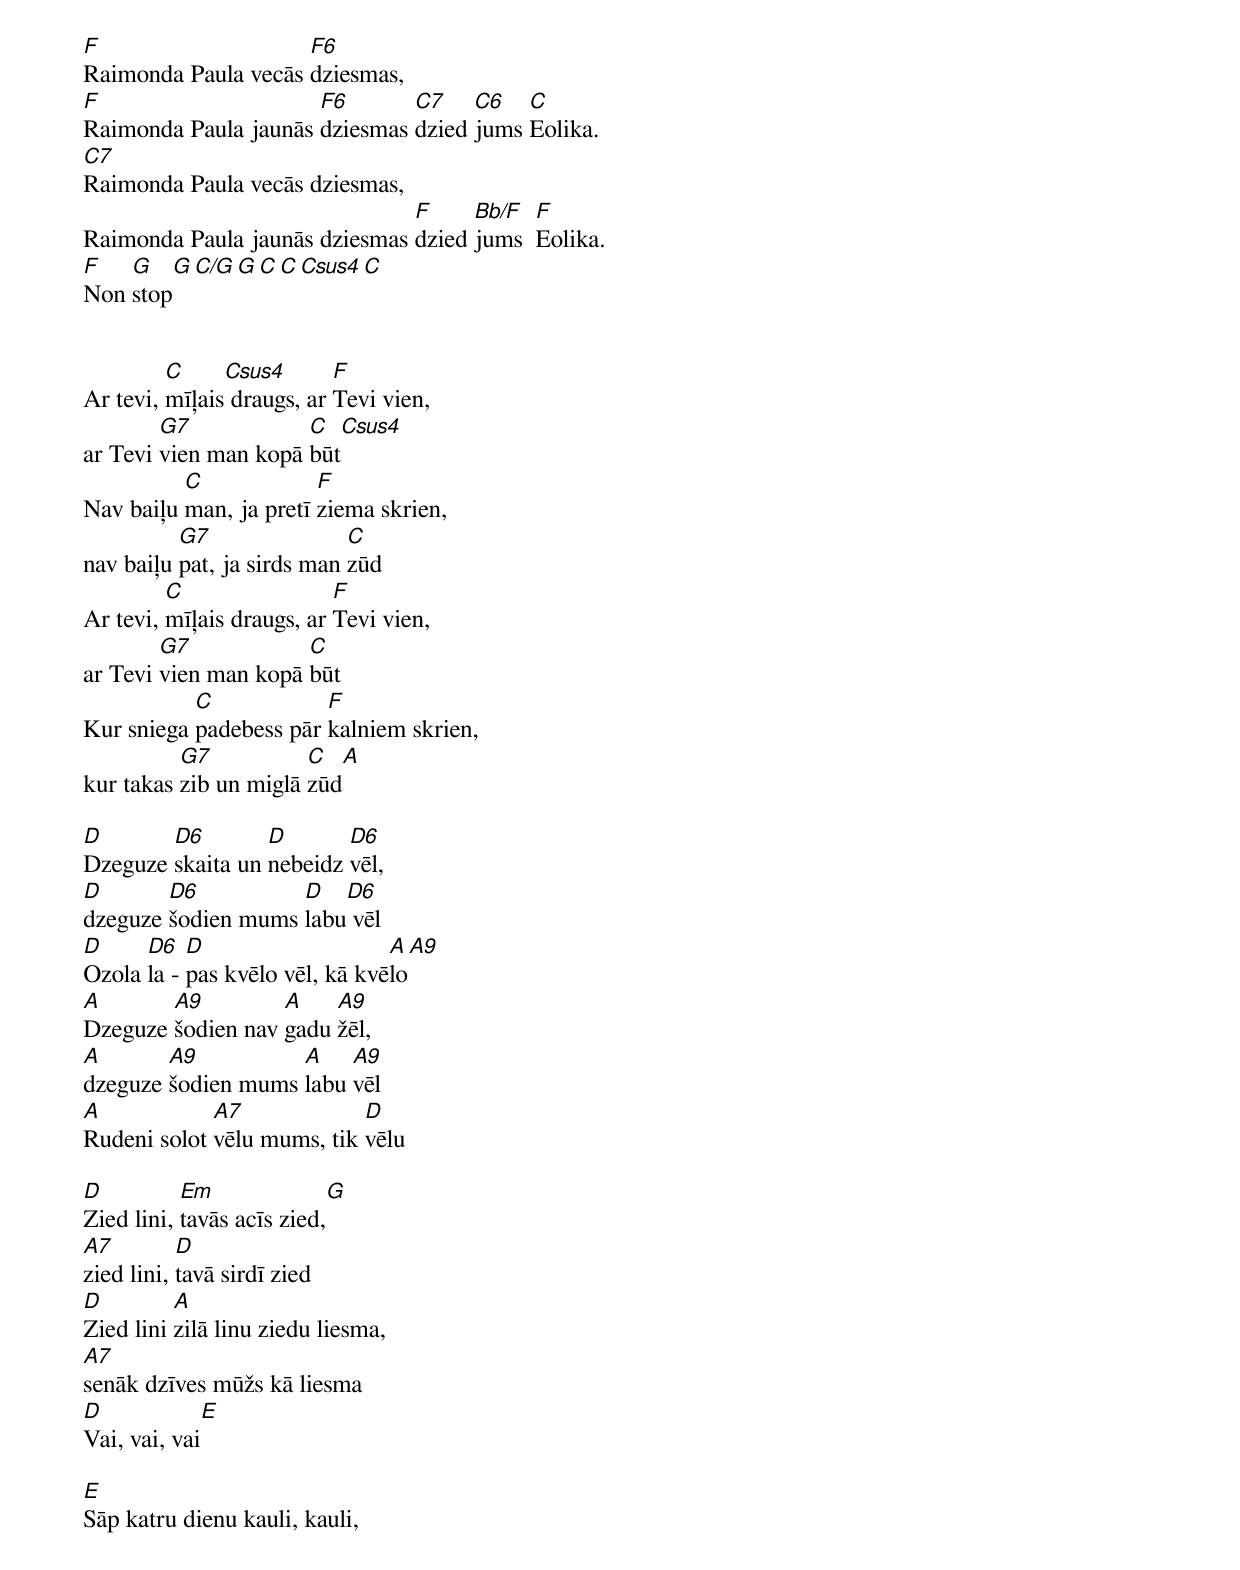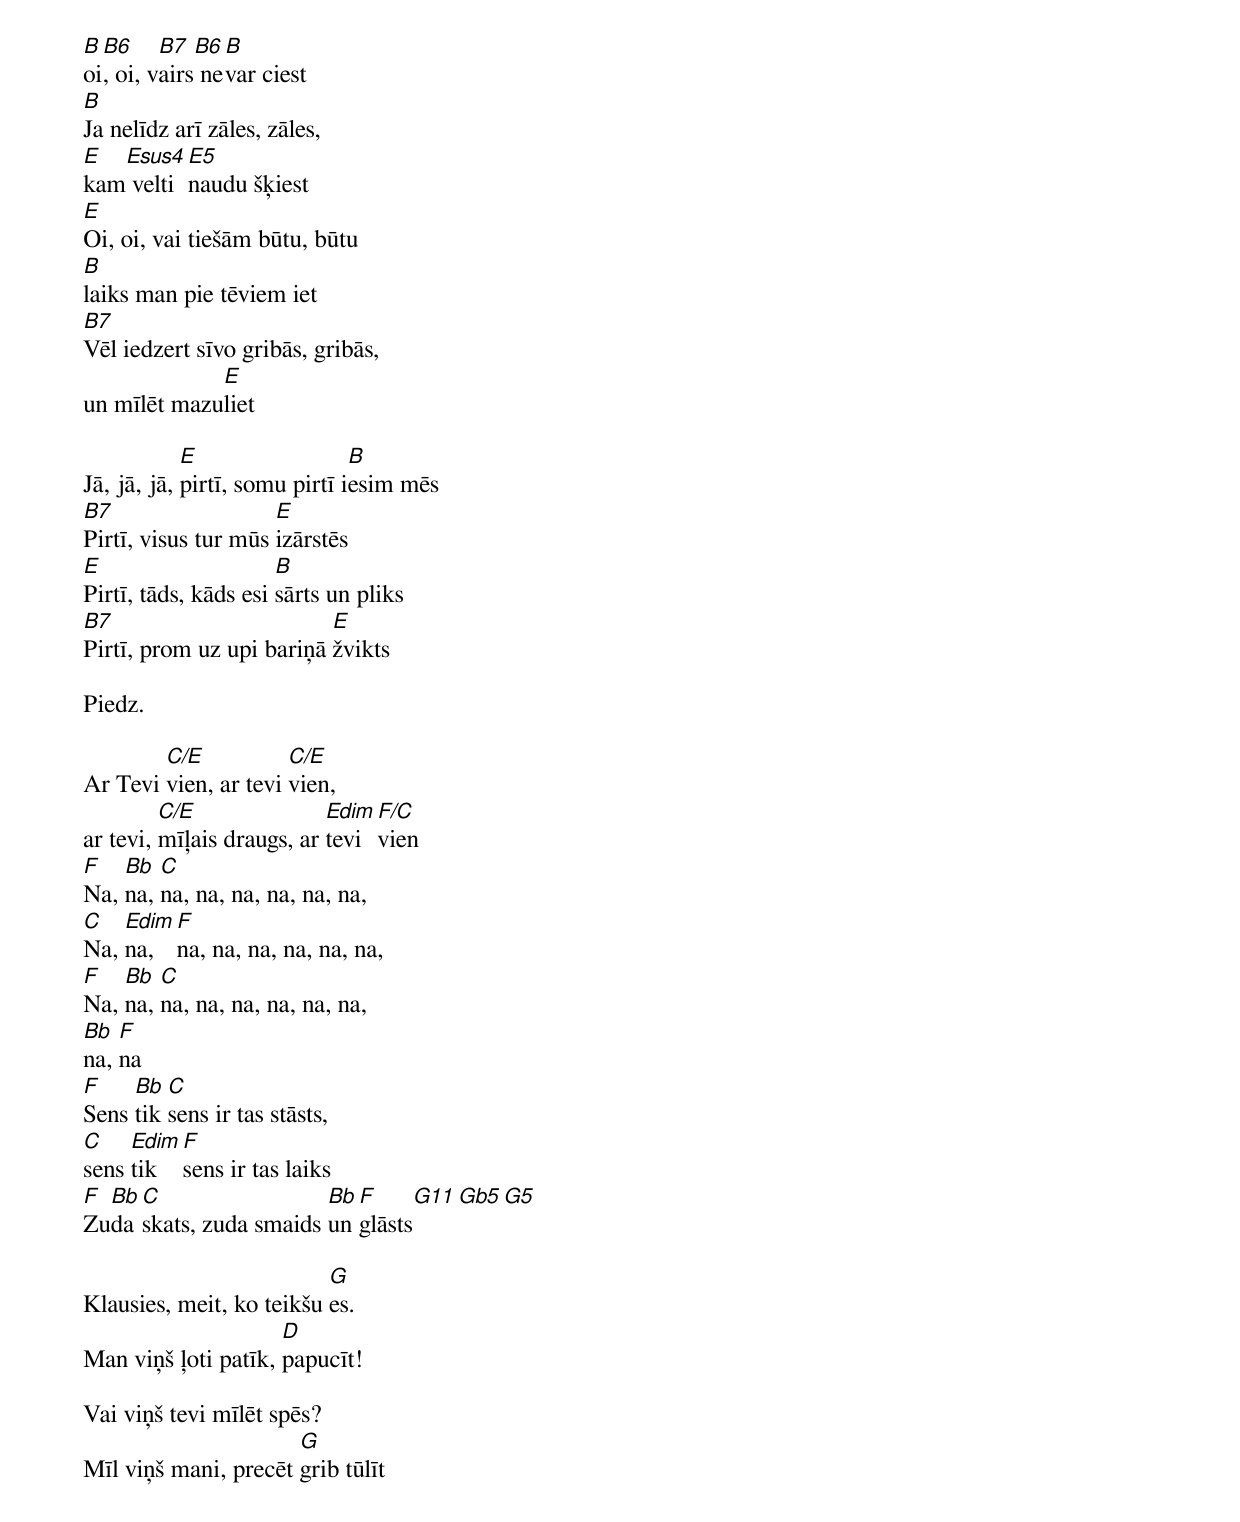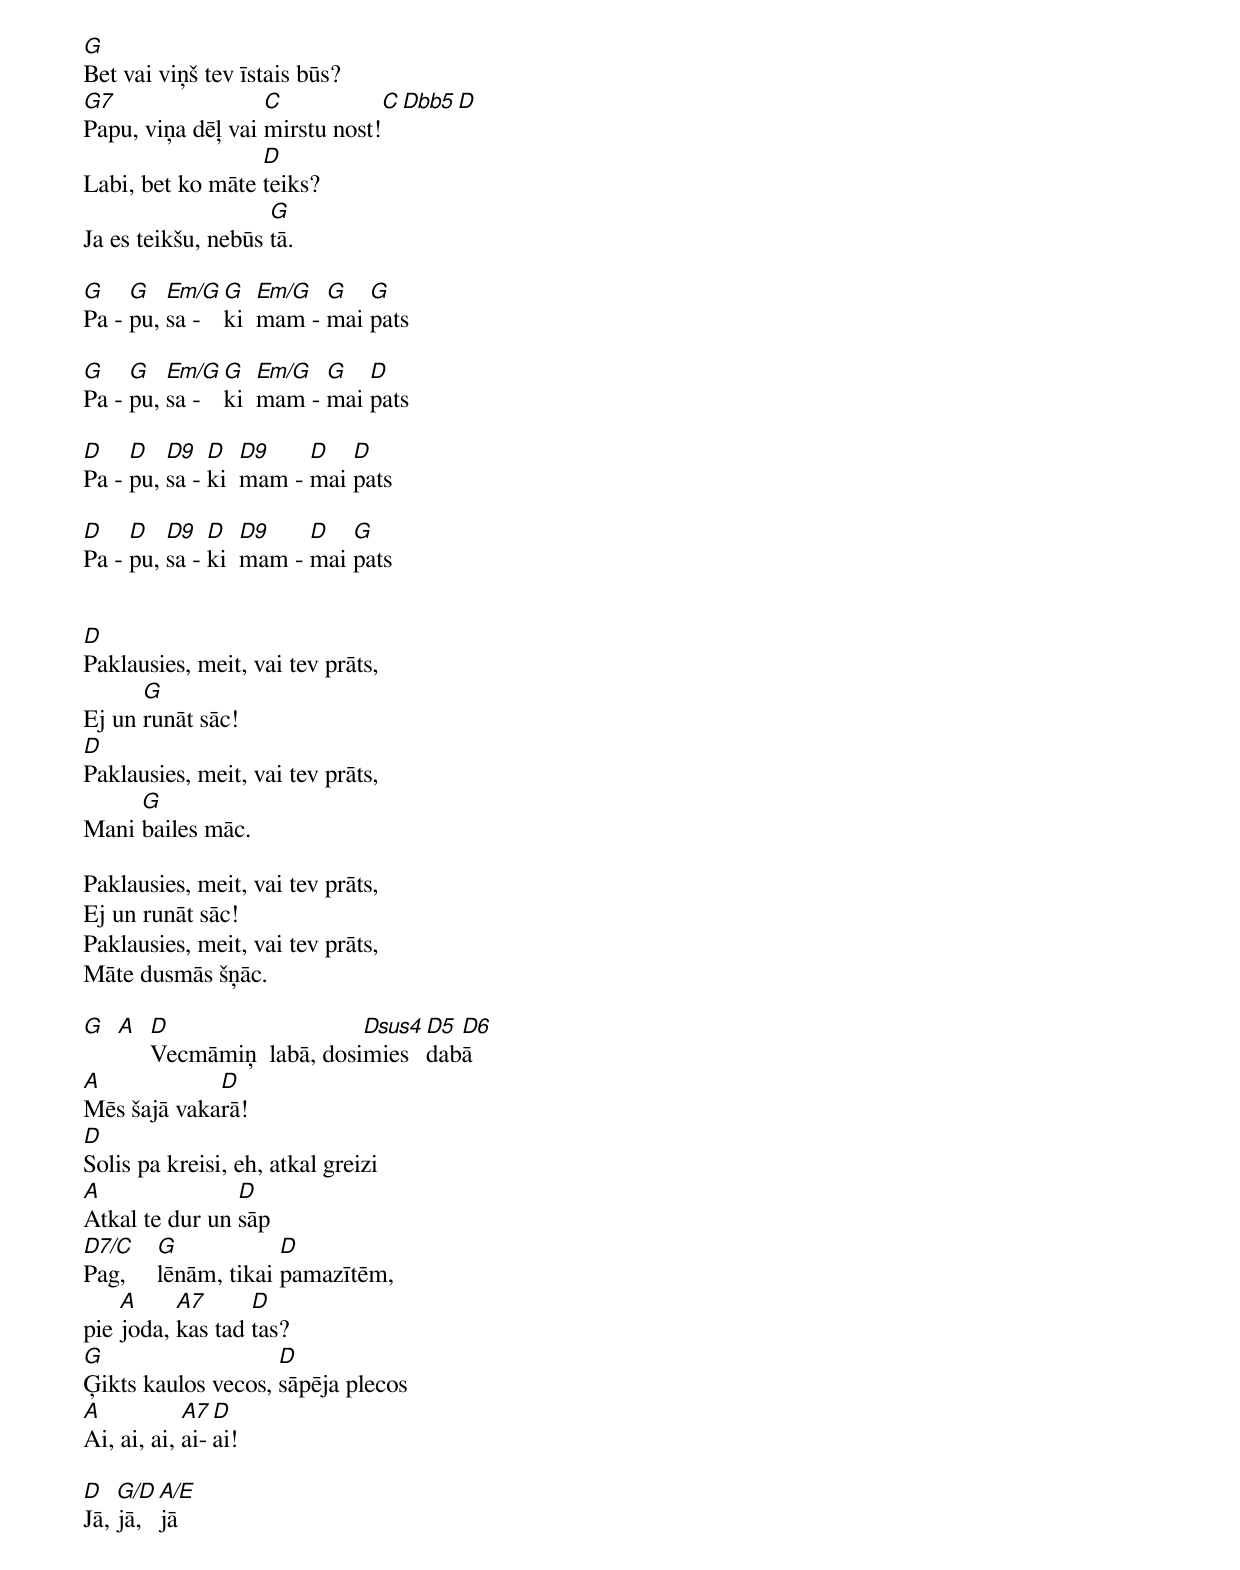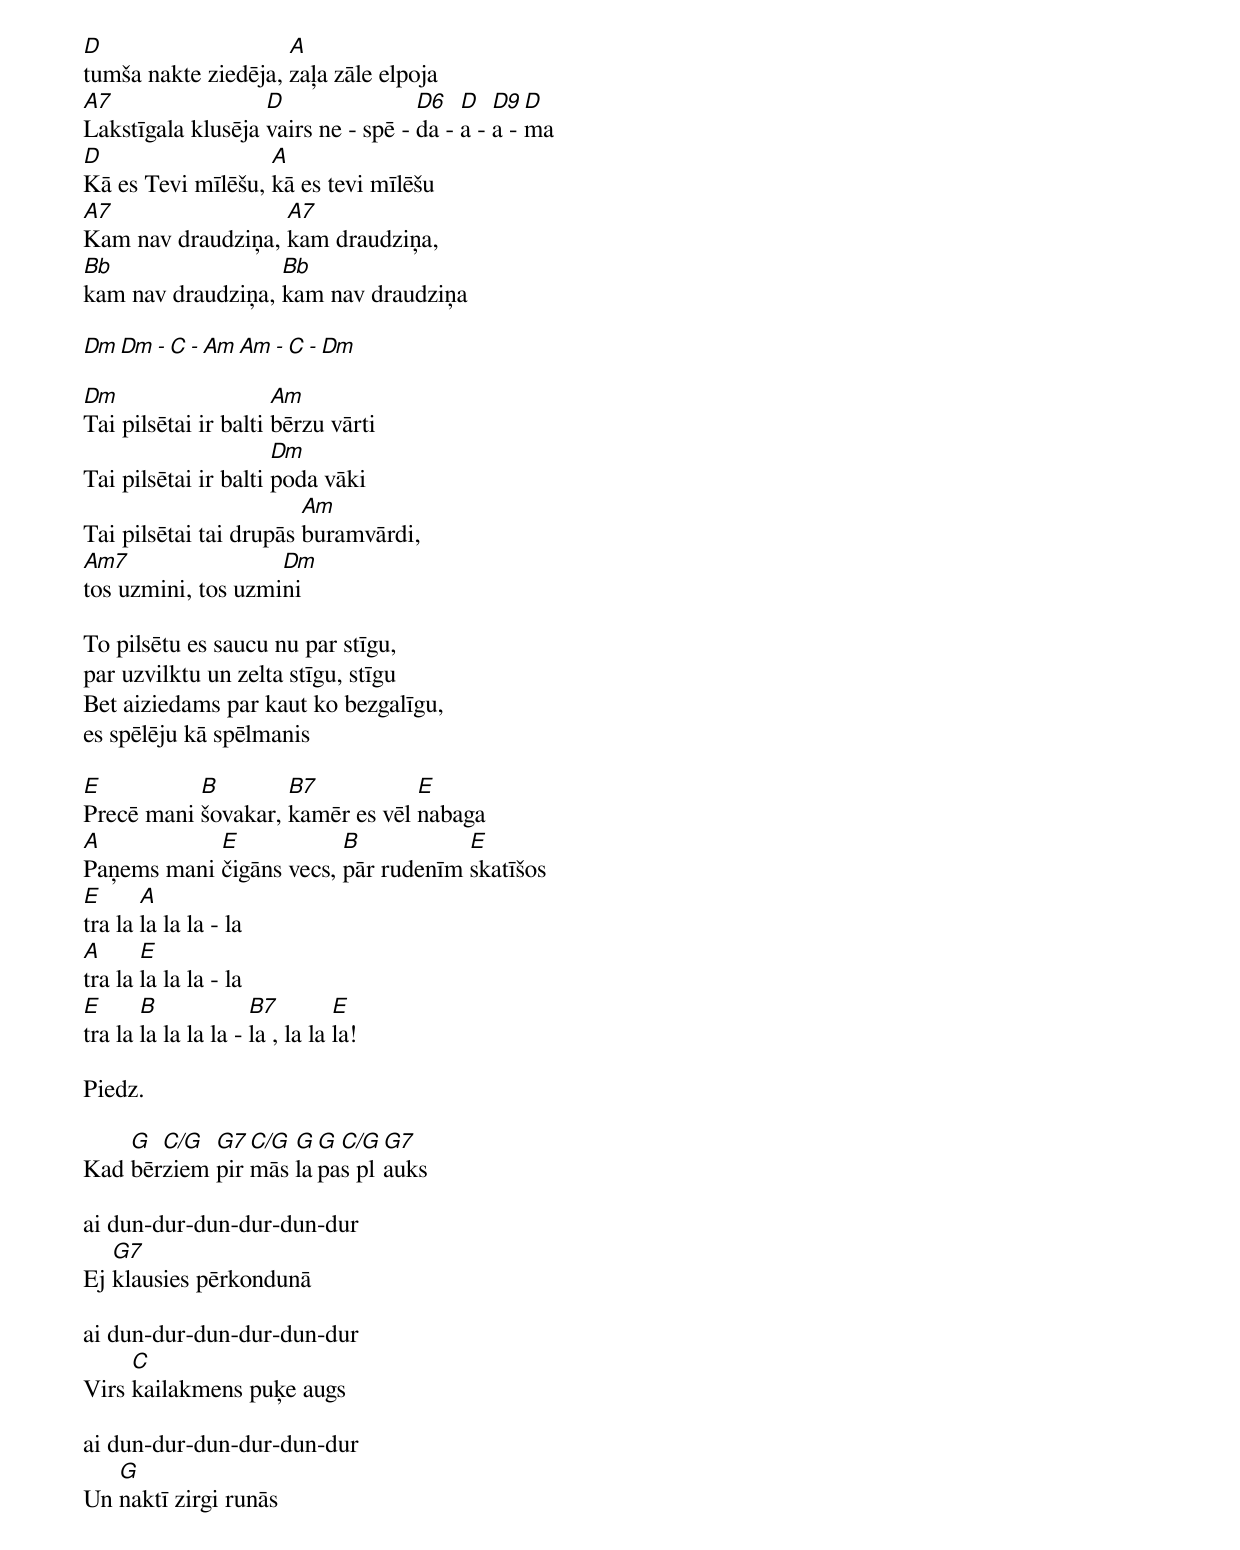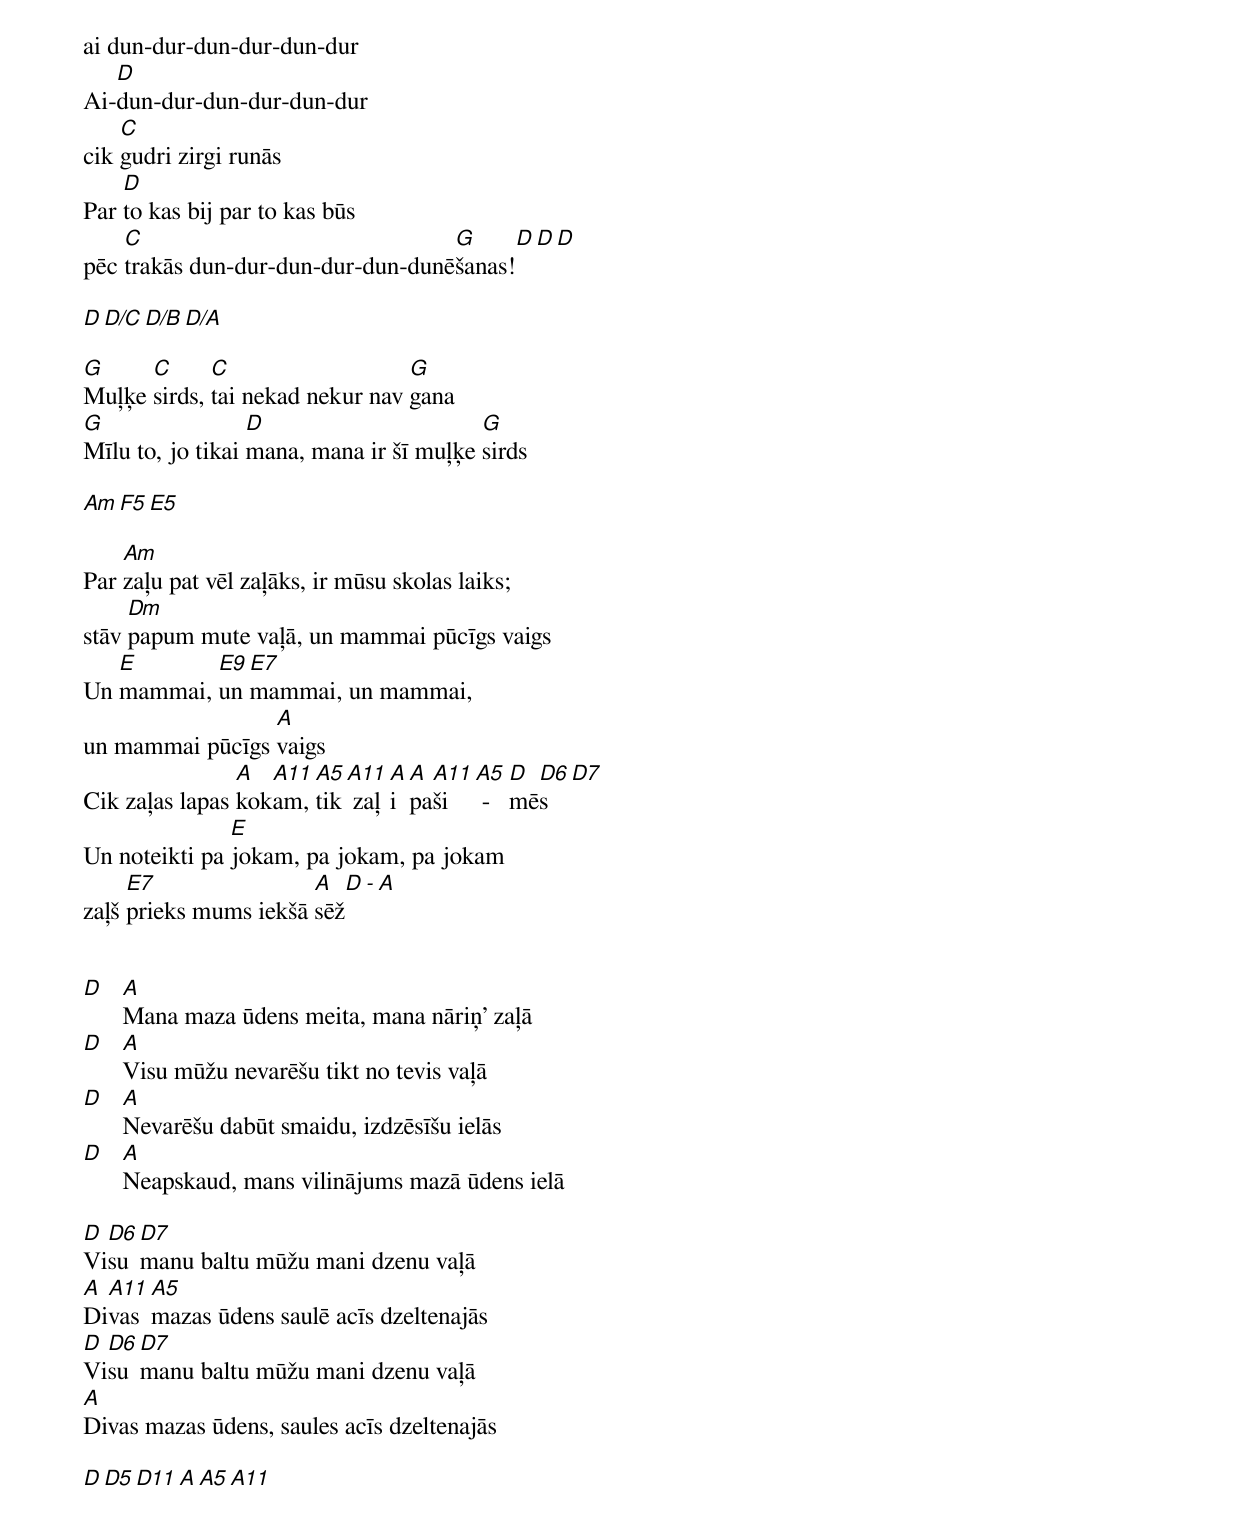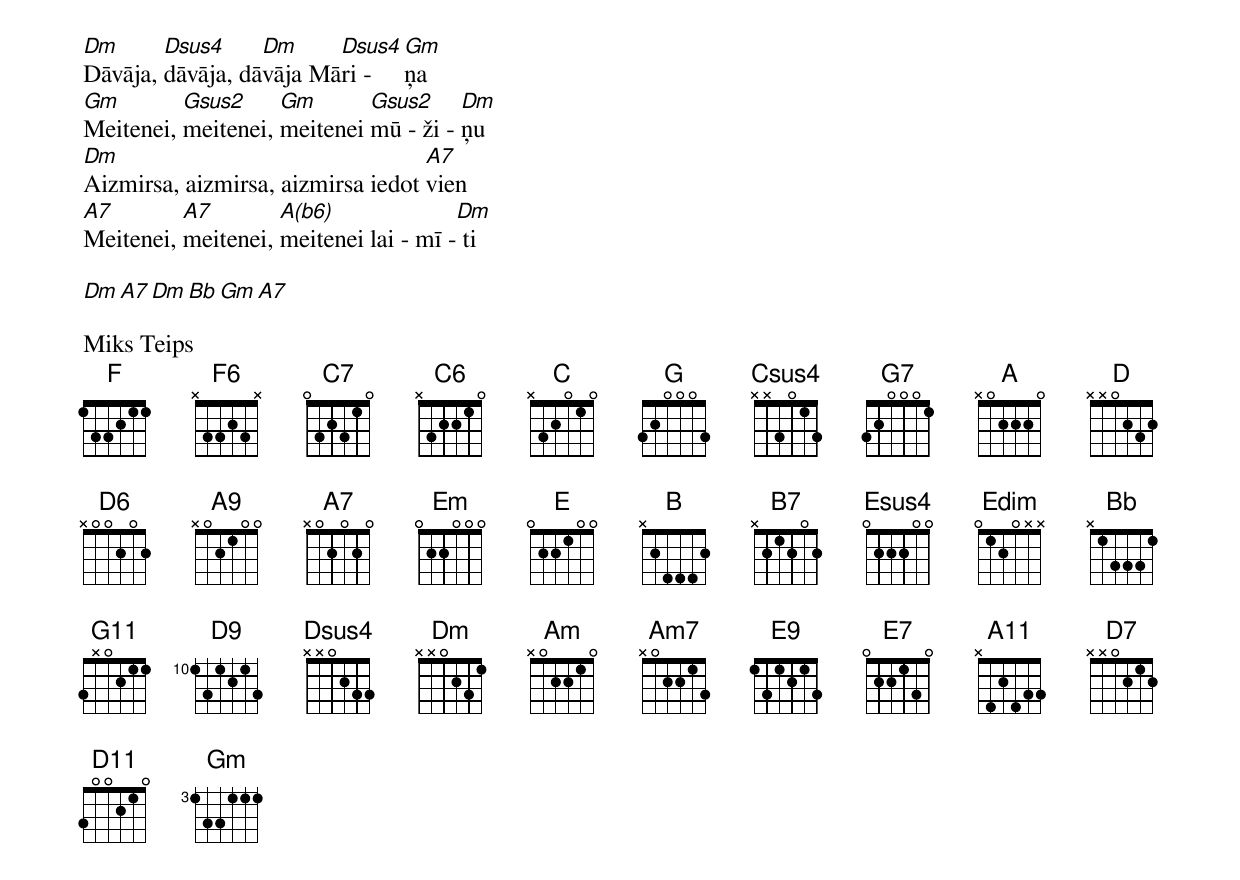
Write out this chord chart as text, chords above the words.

F                    F6
Raimonda Paula vecās dziesmas,
F                     F6       C7    C6   C
Raimonda Paula jaunās dziesmas dzied jums Eolika.
C7
Raimonda Paula vecās dziesmas,
                               F     Bb/F  F
Raimonda Paula jaunās dziesmas dzied jums  Eolika.
F   G    G C/G G    C C Csus4 C
Non stop


         C     Csus4       F
Ar tevi, mīļais draugs, ar Tevi vien,
        G7            C  Csus4
ar Tevi vien man kopā būt
          C             F
Nav baiļu man, ja pretī ziema skrien,
          G7                C
nav baiļu pat, ja sirds man zūd
         C                 F
Ar tevi, mīļais draugs, ar Tevi vien,
        G7            C
ar Tevi vien man kopā būt
           C            F
Kur sniega padebess pār kalniem skrien,
          G7           C   A
kur takas zib un miglā zūd

D       D6        D       D6
Dzeguze skaita un nebeidz vēl,
D       D6          D   D6
dzeguze šodien mums labu vēl
D     D6   D                    A   A9
Ozola la - pas kvēlo vēl, kā kvēlo
A       A9         A    A9
Dzeguze šodien nav gadu žēl,
A       A9          A    A9
dzeguze šodien mums labu vēl
A            A7             D
Rudeni solot vēlu mums, tik vēlu

D          Em              G
Zied lini, tavās acīs zied,
A7         D
zied lini, tavā sirdī zied
D         A
Zied lini zilā linu ziedu liesma,
A7
senāk dzīves mūžs kā liesma
D              E
Vai, vai, vai

E
Sāp katru dienu kauli, kauli,
B B6     B7  B6 B
oi, oi, vairs nevar ciest
B
Ja nelīdz arī zāles, zāles,
E  Esus4  E5
kam velti naudu šķiest
E
Oi, oi, vai tiešām būtu, būtu
B
laiks man pie tēviem iet
B7
Vēl iedzert sīvo gribās, gribās,
             E
un mīlēt mazuliet

            E                  B
Jā, jā, jā, pirtī, somu pirtī iesim mēs
B7                   E
Pirtī, visus tur mūs izārstēs
E                     B
Pirtī, tāds, kāds esi sārts un pliks
B7                        E
Pirtī, prom uz upi bariņā žvikts

Piedz.

        C/E           C/E
Ar Tevi vien, ar tevi vien,
         C/E               Edim F/C
ar tevi, mīļais draugs, ar tevi vien
F   Bb  C
Na, na, na, na, na, na, na, na,
C   Edim F
Na, na,  na, na, na, na, na, na,
F   Bb  C
Na, na, na, na, na, na, na, na,
Bb  F
na, na
F    Bb  C
Sens tik sens ir tas stāsts,
C    Edim F
sens tik  sens ir tas laiks
F Bb C                  Bb F     G11 Gb5 G5
Zuda skats, zuda smaids un glāsts

                          G
Klausies, meit, ko teikšu es.
                     D
Man viņš ļoti patīk, papucīt!

Vai viņš tevi mīlēt spēs?
                      G
Mīl viņš mani, precēt grib tūlīt
G
Bet vai viņš tev īstais būs?
G7                 C           C Dbb5 D
Papu, viņa dēļ vai mirstu nost!
                  D
Labi, bet ko māte teiks?
                    G
Ja es teikšu, nebūs tā.

G    G   Em/G G   Em/G  G   G
Pa - pu, sa - ki  mam - mai pats

G    G   Em/G G   Em/G  G   D
Pa - pu, sa - ki  mam - mai pats

D    D   D9   D   D9    D   D
Pa - pu, sa - ki  mam - mai pats

D    D   D9   D   D9    D   G
Pa - pu, sa - ki  mam - mai pats


D
Paklausies, meit, vai tev prāts,
      G
Ej un runāt sāc!
D
Paklausies, meit, vai tev prāts,
     G
Mani bailes māc.

Paklausies, meit, vai tev prāts,
Ej un runāt sāc!
Paklausies, meit, vai tev prāts,
Māte dusmās šņāc.

G A D                   Dsus4 D5 D6
    Vecmāmiņ  labā, dosimies  dabā
A            D
Mēs šajā vakarā!
D
Solis pa kreisi, eh, atkal greizi
A               D
Atkal te dur un sāp
D7/C     G            D
Pag,     lēnām, tikai pamazītēm,
    A     A7      D
pie joda, kas tad tas?
G                   D
Ģikts kaulos vecos, sāpēja plecos
A           A7 D
Ai, ai, ai, ai-ai!

D   G/D  A/E
Jā, jā,  jā
D                    A
tumša nakte ziedēja, zaļa zāle elpoja
A7                 D                D6   D   D9  D
Lakstīgala klusēja vairs ne - spē - da - a - a - ma
D                  A
Kā es Tevi mīlēšu, kā es tevi mīlēšu
A7                 A7
Kam nav draudziņa, kam draudziņa,
Bb                 Bb
kam nav draudziņa, kam nav draudziņa

Dm  Dm - C - Am Am - C - Dm

Dm                    Am
Tai pilsētai ir balti bērzu vārti
                      Dm
Tai pilsētai ir balti poda vāki
                        Am
Tai pilsētai tai drupās buramvārdi,
Am7                 Dm
tos uzmini, tos uzmini

To pilsētu es saucu nu par stīgu,
par uzvilktu un zelta stīgu, stīgu
Bet aiziedams par kaut ko bezgalīgu,
es spēlēju kā spēlmanis

E          B        B7           E
Precē mani šovakar, kamēr es vēl nabaga
A           E            B           E
Paņems mani čigāns vecs, pār rudenīm skatīšos
E      A
tra la la la la - la
A      E
tra la la la la - la
E      B             B7         E
tra la la la la la - la , la la la!

Piedz.

    G  C/G  G7 C/G G G C/G G7
Kad bērziem pirmās lapas plauks

ai dun-dur-dun-dur-dun-dur
   G7
Ej klausies pērkondunā

ai dun-dur-dun-dur-dun-dur
     C
Virs kailakmens puķe augs

ai dun-dur-dun-dur-dun-dur
   G
Un naktī zirgi runās

ai dun-dur-dun-dur-dun-dur
   D
Ai-dun-dur-dun-dur-dun-dur
    C
cik gudri zirgi runās
    D
Par to kas bij par to kas būs
    C                              G      D D D
pēc trakās dun-dur-dun-dur-dun-dunēšanas!

D D/C D/B D/A

G     C      C                   G
Muļķe sirds, tai nekad nekur nav gana
G                 D                      G
Mīlu to, jo tikai mana, mana ir šī muļķe sirds

Am F5 E5

    Am
Par zaļu pat vēl zaļāks, ir mūsu skolas laiks;
     Dm
stāv papum mute vaļā, un mammai pūcīgs vaigs
   E       E9 E7
Un mammai, un mammai, un mammai,
                 A
un mammai pūcīgs vaigs
                A  A11 A5 A11 A A A11 A5   D D6 D7
Cik zaļas lapas kokam, tik zaļi paši   -   mēs
               E
Un noteikti pa jokam, pa jokam, pa jokam
     E7                A    D - A
zaļš prieks mums iekšā sēž


D  A
   Mana maza ūdens meita, mana nāriņ’ zaļā
D  A
   Visu mūžu nevarēšu tikt no tevis vaļā
D  A
   Nevarēšu dabūt smaidu, izdzēsīšu ielās
D  A
   Neapskaud, mans vilinājums mazā ūdens ielā

D D6 D7
Visu manu baltu mūžu mani dzenu vaļā
A A11 A5
Divas mazas ūdens saulē acīs dzeltenajās
D D6 D7
Visu manu baltu mūžu mani dzenu vaļā
A
Divas mazas ūdens, saules acīs dzeltenajās

D D5 D11 A A5 A11

Dm      Dsus4     Dm     Dsus4 Gm
Dāvāja, dāvāja, dāvāja Māri -  ņa
Gm        Gsus2     Gm       Gsus2     Dm
Meitenei, meitenei, meitenei mū - ži - ņu
Dm                                 A7
Aizmirsa, aizmirsa, aizmirsa iedot vien
A7        A7        A(b6)              Dm
Meitenei, meitenei, meitenei lai - mī - ti

Dm A7 Dm Bb Gm A7

Miks Teips
